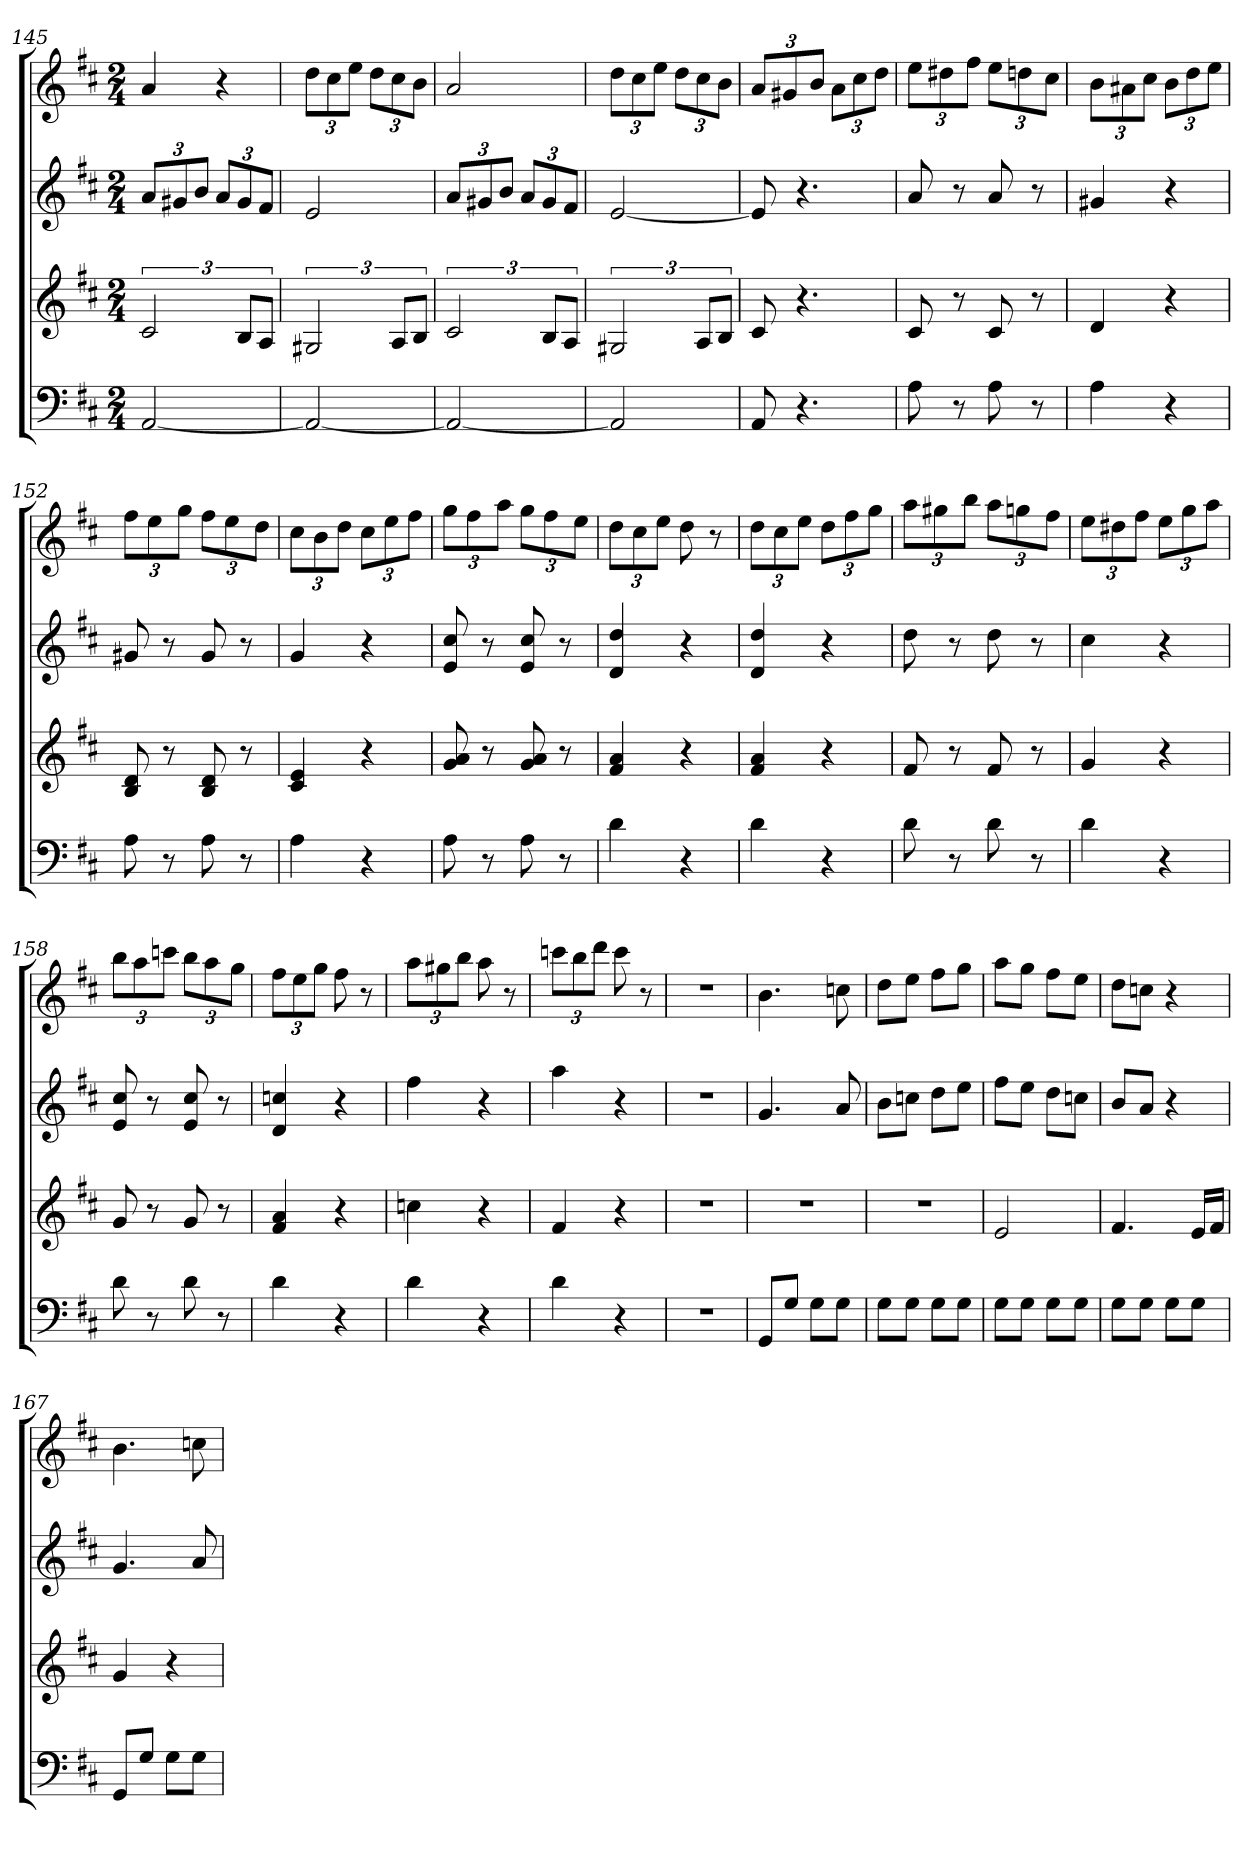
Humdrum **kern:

**kern	**kern	**kern	**kern
*part4	*part3	*part2	*part1
*staff4	*staff3	*staff2	*staff1
*k[f#c#]	*k[f#c#]	*k[f#c#]	*k[f#c#]
*D:	*D:	*D:	*D:
*M2/4	*M2/4	*M2/4	*M2/4
=145	=145	=145	=145
[2AA	3c#	12aL	4a
.	.	12g#X	.
.	.	12bJ	.
.	.	12aL	4r
.	12BL	12g#	.
.	12AJ	12f#J	.
=146	=146	=146	=146
2AA_	3G#X	2e	12ddL
.	.	.	12cc#
.	.	.	12eeJ
.	.	.	12ddL
.	12AL	.	12cc#
.	12BJ	.	12bJ
=147	=147	=147	=147
2AA_	3c#	12aL	2a
.	.	12g#X	.
.	.	12bJ	.
.	.	12aL	.
.	12BL	12g#	.
.	12AJ	12f#J	.
=148	=148	=148	=148
2AA]	3G#X	[2e	12ddL
.	.	.	12cc#
.	.	.	12eeJ
.	.	.	12ddL
.	12AL	.	12cc#
.	12BJ	.	12bJ
=149	=149	=149	=149
8AA	8c#	8e]	12aL
.	.	.	12g#X
4.r	4.r	4.r	.
.	.	.	12bJ
.	.	.	12aL
.	.	.	12cc#
.	.	.	12ddJ
=150	=150	=150	=150
8A	8c#	8a	12eeL
.	.	.	12dd#X
8r	8r	8r	.
.	.	.	12ff#J
8A	8c#	8a	12eeL
.	.	.	12ddn
8r	8r	8r	.
.	.	.	12cc#J
=151	=151	=151	=151
4A	4d	4g#X	12bL
.	.	.	12a#X
.	.	.	12cc#J
4r	4r	4r	12bL
.	.	.	12dd
.	.	.	12eeJ
=152	=152	=152	=152
8A	8B 8d	8g#X	12ff#L
.	.	.	12ee
8r	8r	8r	.
.	.	.	12ggJ
8A	8B 8d	8g#	12ff#L
.	.	.	12ee
8r	8r	8r	.
.	.	.	12ddJ
=153	=153	=153	=153
4A	4c# 4e	4g	12cc#L
.	.	.	12b
.	.	.	12ddJ
4r	4r	4r	12cc#L
.	.	.	12ee
.	.	.	12ff#J
=154	=154	=154	=154
8A	8g 8a	8e 8cc#	12ggL
.	.	.	12ff#
8r	8r	8r	.
.	.	.	12aaJ
8A	8g 8a	8e 8cc#	12ggL
.	.	.	12ff#
8r	8r	8r	.
.	.	.	12eeJ
=155a	=155a	=155a	=155a
4d	4f# 4a	4d 4dd	12ddL
.	.	.	12cc#
.	.	.	12eeJ
4r	4r	4r	8dd
.	.	.	8r
=155b	=155b	=155b	=155b
4d	4f# 4a	4d 4dd	12ddL
.	.	.	12cc#
.	.	.	12eeJ
4r	4r	4r	12ddL
.	.	.	12ff#
.	.	.	12ggJ
=156	=156	=156	=156
8d	8f#	8dd	12aaL
.	.	.	12gg#X
8r	8r	8r	.
.	.	.	12bbJ
8d	8f#	8dd	12aaL
.	.	.	12ggn
8r	8r	8r	.
.	.	.	12ff#J
=157	=157	=157	=157
4d	4g	4cc#	12eeL
.	.	.	12dd#X
.	.	.	12ff#J
4r	4r	4r	12eeL
.	.	.	12gg
.	.	.	12aaJ
=158	=158	=158	=158
8d	8g	8e 8cc#	12bbL
.	.	.	12aa
8r	8r	8r	.
.	.	.	12cccnJ
8d	8g	8e 8cc#	12bbL
.	.	.	12aa
8r	8r	8r	.
.	.	.	12ggJ
=159	=159	=159	=159
4d	4f# 4a	4d 4ccn	12ff#L
.	.	.	12ee
.	.	.	12ggJ
4r	4r	4r	8ff#
.	.	.	8r
=160	=160	=160	=160
4d	4ccn	4ff#	12aaL
.	.	.	12gg#X
.	.	.	12bbJ
4r	4r	4r	8aa
.	.	.	8r
=161	=161	=161	=161
4d	4f#	4aa	12cccnL
.	.	.	12bb
.	.	.	12dddJ
4r	4r	4r	8ccc
.	.	.	8r
=162	=162	=162	=162
2r	2r	2r	2r
=163	=163	=163	=163
8GGL	2r	4.g	4.b
8GJ	.	.	.
8GL	.	.	.
8GJ	.	8a	8ccn
=164	=164	=164	=164
8GL	2r	8bL	8ddL
8GJ	.	8ccnJ	8eeJ
8GL	.	8ddL	8ff#L
8GJ	.	8eeJ	8ggJ
=165	=165	=165	=165
8GL	2e	8ff#L	8aaL
8GJ	.	8eeJ	8ggJ
8GL	.	8ddL	8ff#L
8GJ	.	8ccnJ	8eeJ
=166	=166	=166	=166
8GL	4.f#	8bL	8ddL
8GJ	.	8aJ	8ccnJ
8GL	.	4r	4r
8GJ	16eLL	.	.
.	16f#JJ	.	.
=167	=167	=167	=167
8GGL	4g	4.g	4.b
8GJ	.	.	.
8GL	4r	.	.
8GJ	.	8a	8ccn
=	=	=	=
*-	*-	*-	*-
